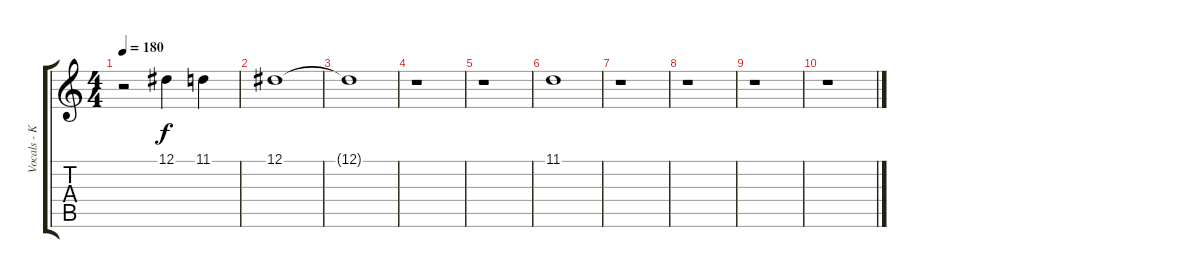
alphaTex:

\track ("Vocals - Kai Hansen" "Vocals - K") {instrument choiraahs}
\staff {score tabs}
\tuning (Eb4 Bb3 Gb3 Db3 Ab2 Eb2) {hide}
\ts (4 4)
\tempo 180
\clef g2
\ks c
r.2{dy f} 12.1.4 11.1.4 |
12.1.1 |
12.1{t}.1 |
r.1 |
r.1 |
11.1.1 |
r.1 |
r.1 |
r.1 |
r.1
